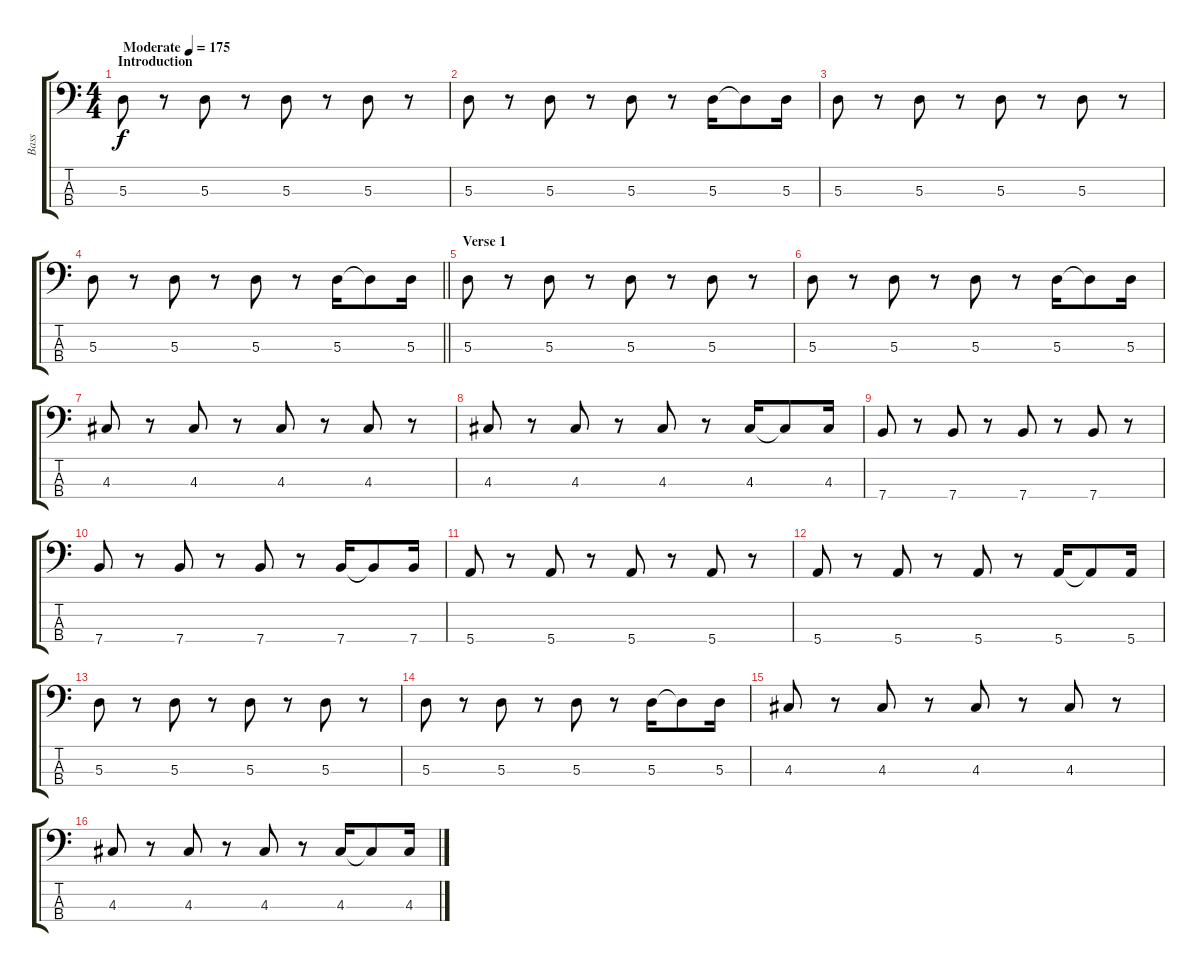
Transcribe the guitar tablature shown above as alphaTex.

\track ("Bass" "Bass") {instrument electricbassfinger}
\staff {score tabs}
\tuning (G2 D2 A1 E1) {hide}
\ts (4 4)
\section ("" "Introduction")
\tempo (175 "Moderate")
\clef f4
\ks c
5.3.8{dy f instrument electricbassfinger} r.8 5.3.8 r.8 5.3.8 r.8 5.3.8 r.8 |
5.3.8 r.8 5.3.8 r.8 5.3.8 r.8 5.3.16 5.3{t}.8 5.3.16 |
5.3.8 r.8 5.3.8 r.8 5.3.8 r.8 5.3.8 r.8 |
\barLineRight lightlight
5.3.8 r.8 5.3.8 r.8 5.3.8 r.8 5.3.16 5.3{t}.8 5.3.16 |
\section ("" "Verse 1")
5.3.8 r.8 5.3.8 r.8 5.3.8 r.8 5.3.8 r.8 |
5.3.8 r.8 5.3.8 r.8 5.3.8 r.8 5.3.16 5.3{t}.8 5.3.16 |
4.3.8 r.8 4.3.8 r.8 4.3.8 r.8 4.3.8 r.8 |
4.3.8 r.8 4.3.8 r.8 4.3.8 r.8 4.3.16 4.3{t}.8 4.3.16 |
7.4.8 r.8 7.4.8 r.8 7.4.8 r.8 7.4.8 r.8 |
7.4.8 r.8 7.4.8 r.8 7.4.8 r.8 7.4.16 7.4{t}.8 7.4.16 |
5.4.8 r.8 5.4.8 r.8 5.4.8 r.8 5.4.8 r.8 |
5.4.8 r.8 5.4.8 r.8 5.4.8 r.8 5.4.16 5.4{t}.8 5.4.16 |
5.3.8 r.8 5.3.8 r.8 5.3.8 r.8 5.3.8 r.8 |
5.3.8 r.8 5.3.8 r.8 5.3.8 r.8 5.3.16 5.3{t}.8 5.3.16 |
4.3.8 r.8 4.3.8 r.8 4.3.8 r.8 4.3.8 r.8 |
4.3.8 r.8 4.3.8 r.8 4.3.8 r.8 4.3.16 4.3{t}.8 4.3.16
